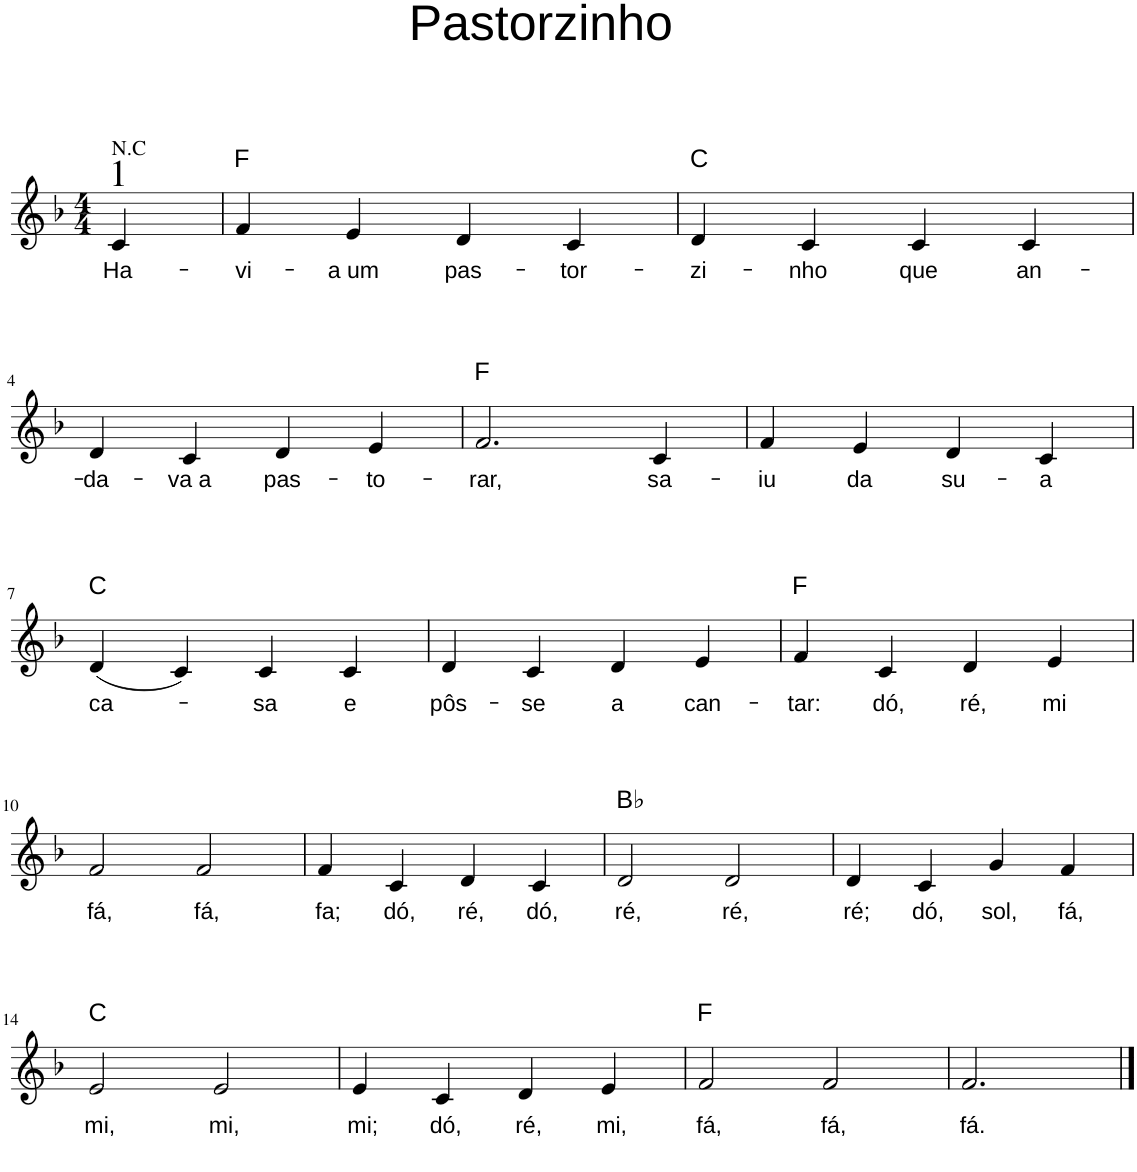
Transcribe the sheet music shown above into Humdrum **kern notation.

**kern	**text	**harte
*part1	*part1	*part1
*staff1	*staff1	*
*I"Piano	*	*
*I'Pno	*	*
!!LO:PB:g=z
*clefG2	*	*
*k[b-]	*	*
*M4/4	*	*
=1	=1	=1
!LO:TX:a:t=Pastorzinho	!	!
!LO:TX:a:t=N.C	!	!
!	!LO:LY:b	!
4c/	Ha-	.
=2	=2	=2
!	!LO:LY:b	!
4f/	-vi-	F:maj
!	!LO:LY:b	!
4e/	-a um	.
!	!LO:LY:b	!
4d/	pas-	.
!	!LO:LY:b	!
4c/	-tor-	.
=3	=3	=3
!	!LO:LY:b	!
4d/	-zi-	C:maj
!	!LO:LY:b	!
4c/	-nho	.
!	!LO:LY:b	!
4c/	que	.
!	!LO:LY:b	!
4c/	an-	.
!!LO:LB:g=z
=4	=4	=4
!	!LO:LY:b	!
4d/	-da-	.
!	!LO:LY:b	!
4c/	-va a	.
!	!LO:LY:b	!
4d/	pas-	.
!	!LO:LY:b	!
4e/	-to-	.
=5	=5	=5
!	!LO:LY:b	!
2.f/	-rar,	F:maj
!	!LO:LY:b	!
4c/	sa-	.
=6	=6	=6
!	!LO:LY:b	!
4f/	-iu	.
!	!LO:LY:b	!
4e/	da	.
!	!LO:LY:b	!
4d/	su-	.
!	!LO:LY:b	!
4c/	-a	.
!!LO:LB:g=z
=7	=7	=7
!	!LO:LY:b	!
(4d/	ca-	C:maj
4c/)	.	.
!	!LO:LY:b	!
4c/	-sa	.
!	!LO:LY:b	!
4c/	e	.
=8	=8	=8
!	!LO:LY:b	!
4d/	pôs-	.
!	!LO:LY:b	!
4c/	-se	.
!	!LO:LY:b	!
4d/	a	.
!	!LO:LY:b	!
4e/	can-	.
=9	=9	=9
!	!LO:LY:b	!
4f/	-tar:	F:maj
!	!LO:LY:b	!
4c/	dó,	.
!	!LO:LY:b	!
4d/	ré,	.
!	!LO:LY:b	!
4e/	mi	.
!!LO:LB:g=z
=10	=10	=10
!	!LO:LY:b	!
2f/	fá,	.
!	!LO:LY:b	!
2f/	fá,	.
=11	=11	=11
!	!LO:LY:b	!
4f/	fa;	.
!	!LO:LY:b	!
4c/	dó,	.
!	!LO:LY:b	!
4d/	ré,	.
!	!LO:LY:b	!
4c/	dó,	.
=12	=12	=12
!	!LO:LY:b	!
2d/	ré,	Bb:maj
!	!LO:LY:b	!
2d/	ré,	.
=13	=13	=13
!	!LO:LY:b	!
4d/	ré;	.
!	!LO:LY:b	!
4c/	dó,	.
!	!LO:LY:b	!
4g/	sol,	.
!	!LO:LY:b	!
4f/	fá,	.
!!LO:LB:g=z
=14	=14	=14
!	!LO:LY:b	!
2e/	mi,	C:maj
!	!LO:LY:b	!
2e/	mi,	.
=15	=15	=15
!	!LO:LY:b	!
4e/	mi;	.
!	!LO:LY:b	!
4c/	dó,	.
!	!LO:LY:b	!
4d/	ré,	.
!	!LO:LY:b	!
4e/	mi,	.
=16	=16	=16
!	!LO:LY:b	!
2f/	fá,	F:maj
!	!LO:LY:b	!
2f/	fá,	.
=17	=17	=17
!	!LO:LY:b	!
2.f/	fá.	.
==	==	==
*-	*-	*-
